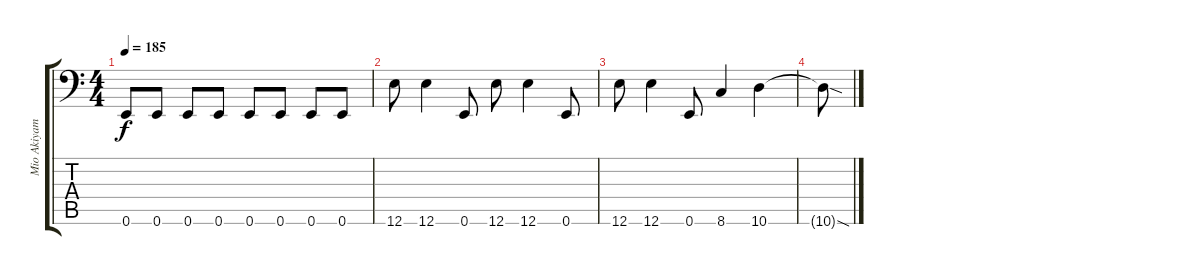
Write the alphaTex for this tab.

\track ("Mio Akiyama" "Mio Akiyam") {instrument electricbassfinger}
\staff {score tabs}
\tuning (E3 B2 G2 D2 A1 E1) {hide}
\ts (4 4)
\tempo 185
\clef f4
\ks c
0.6.8{dy f} 0.6.8 0.6.8 0.6.8 0.6.8 0.6.8 0.6.8 0.6.8 |
12.6.8 12.6.4 0.6.8 12.6.8 12.6.4 0.6.8 |
12.6.8 12.6.4 0.6.8 8.6.4 10.6.4 |
10.6{sod t}.8
